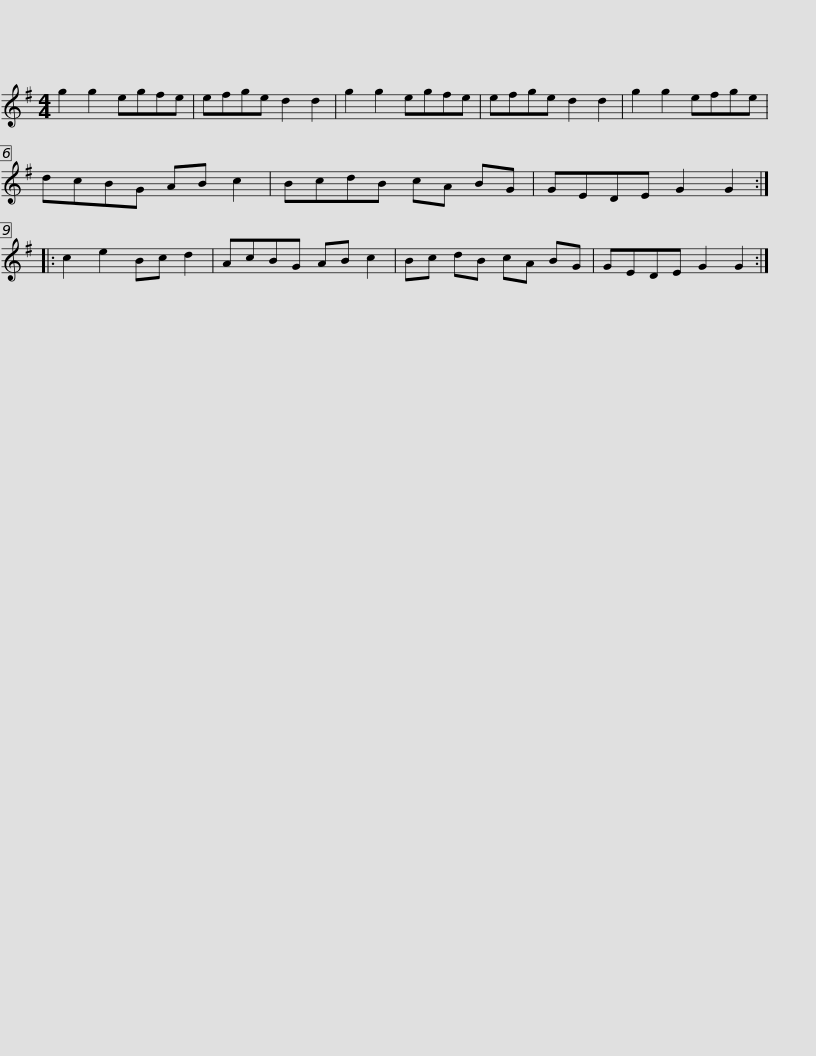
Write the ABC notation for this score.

X:1
L:1/8
M:4/4
I:linebreak $
K:G
V:1 treble
V:1
 g2 g2 egfe | efge d2 d2 | g2 g2 egfe | efge d2 d2 | g2 g2 efge | %5
 dcBG AB c2 |$ BcdB cA BG | GEDE G2 G2 :: c2 e2 Bc d2 | AcBG AB c2 | %10
 Bc dB cA BG | GEDE G2 G2 :| %12
